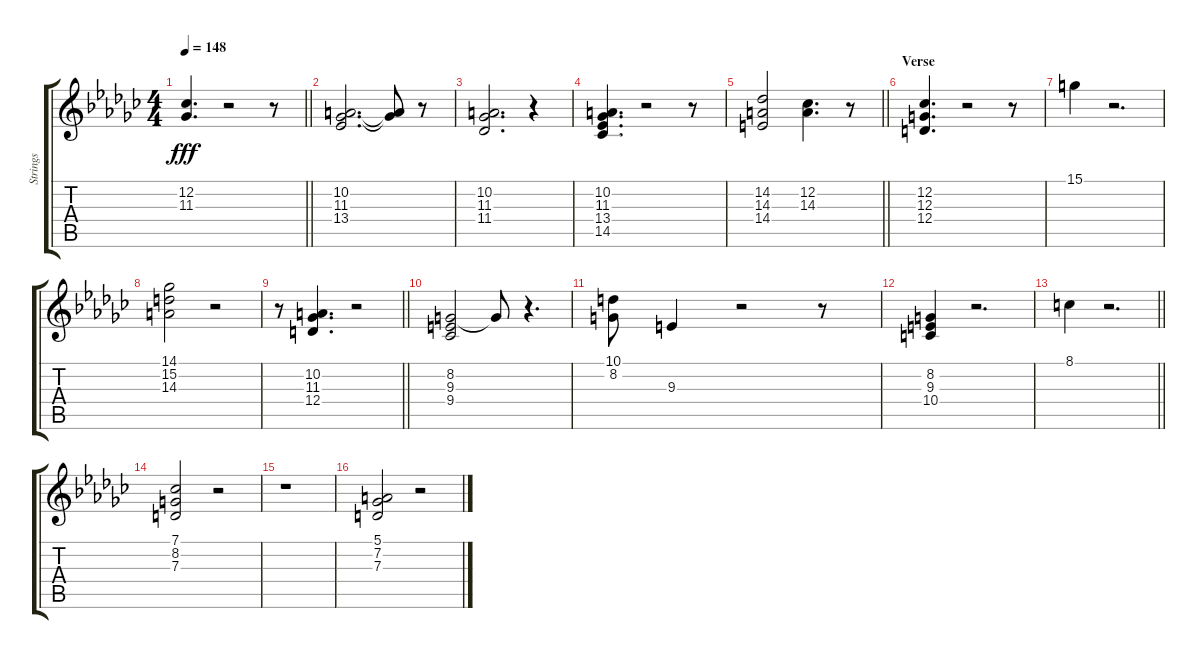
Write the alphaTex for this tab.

\track ("Strings" "Strings") {instrument stringensemble1}
\staff {score tabs}
\tuning (E4 B3 G3 D3 A2 E2) {hide}
\ts (4 4)
\tempo 148
\clef g2
\barLineRight lightlight
\ks gb
(12.2 11.3).4{d dy fff} r.2 r.8 |
(10.2 11.3 13.4).2{d} (10.2{t} 11.3{t}).8 r.8 |
(10.2 11.3 11.4).2{d} r.4 |
(10.2 11.3 13.4 14.5).4{d} r.2 r.8 |
\barLineRight lightlight
(14.2 14.3 14.4).2 (12.2 14.3).4{d} r.8 |
\section ("" "Verse")
(12.2 12.3 12.4).4{d} r.2 r.8 |
15.1.4 r.2{d} |
(14.1 15.2 14.3).2 r.2 |
\barLineRight lightlight
r.8 (10.2 11.3 12.4).4{d} r.2 |
(8.2 9.3 9.4).2 8.2{t}.8 r.4{d} |
(10.1 8.2).8 9.3.4 r.2 r.8 |
(8.2 9.3 10.4).4 r.2{d} |
\barLineRight lightlight
8.1.4 r.2{d} |
(7.1 8.2 7.3).2 r.2 |
r.1 |
(5.1 7.2 7.3).2 r.2
